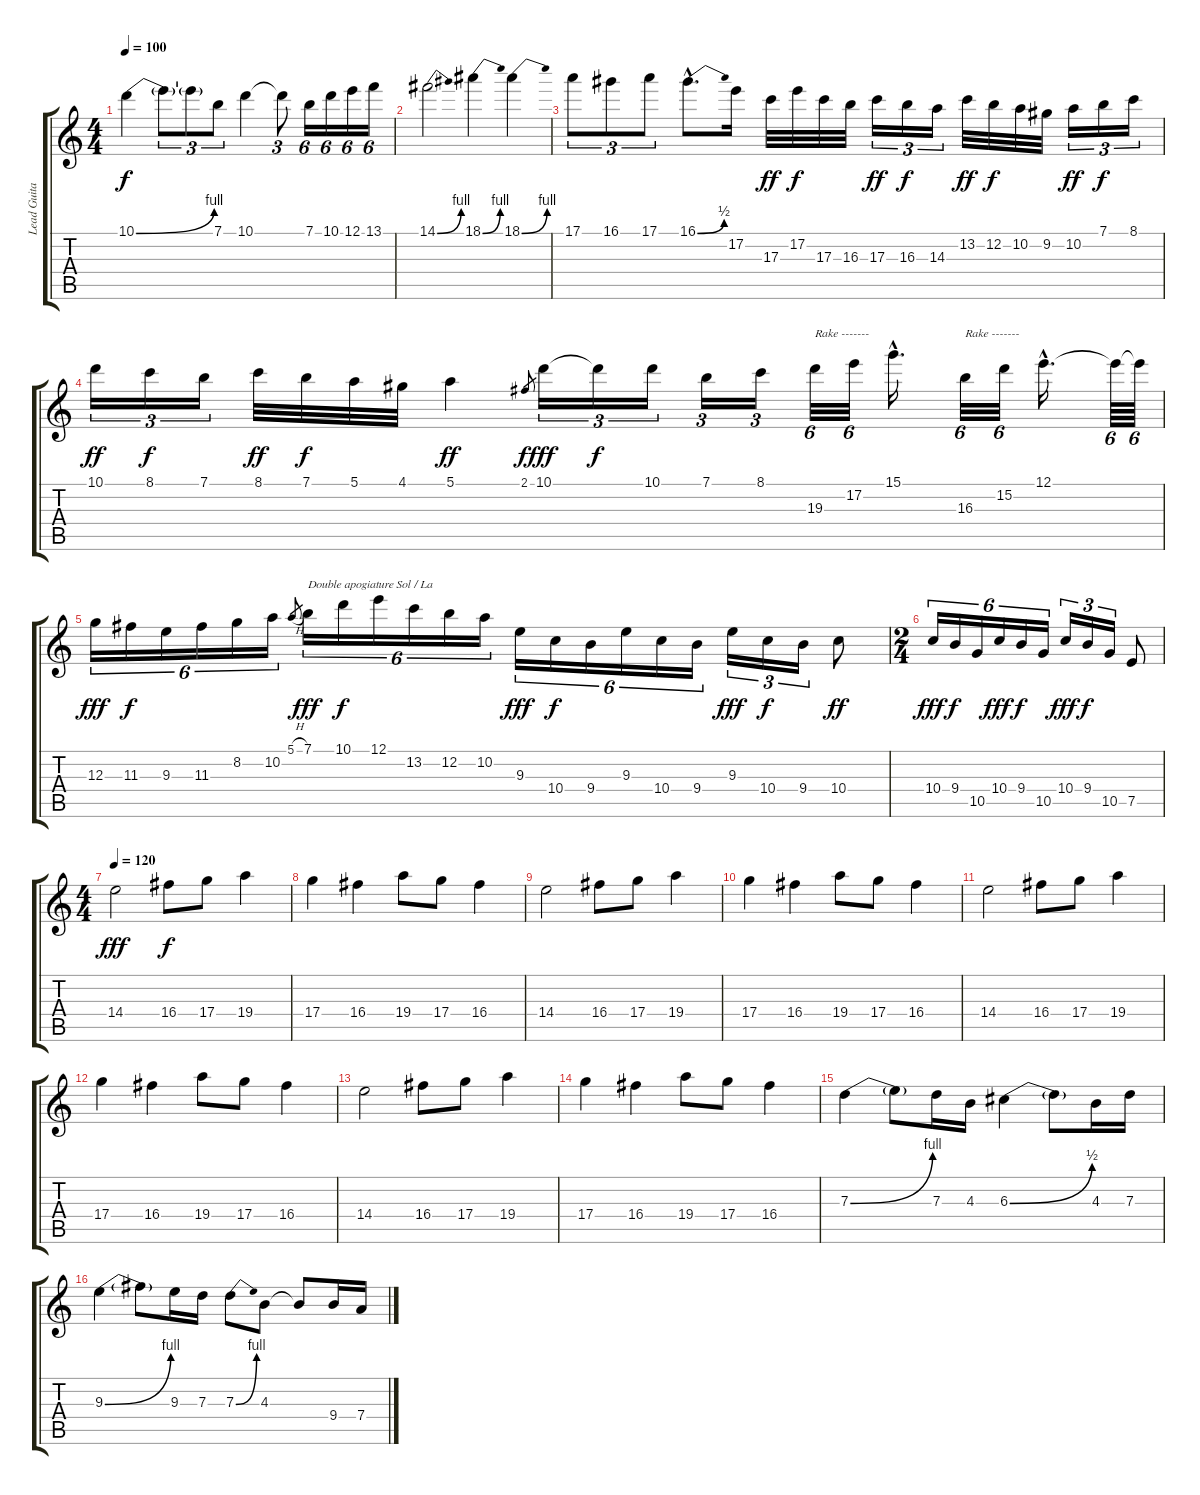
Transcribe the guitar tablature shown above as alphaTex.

\track ("Lead Guitar (Jason Becker)" "Lead Guita") {instrument electricguitarclean}
\staff {score tabs}
\tuning (E4 B3 G3 D3 A2 E2) {hide}
\ts (4 4)
\tempo 100
\clef g2
\ks c
10.1{be (bend 0 0 60 4)}.4{dy f} 10.1{t}.8{tu (3 2)} 10.1{t}.8{tu (3 2)} 7.1.8{tu (3 2)} 10.1.4 10.1{t}.8{tu (3 2)} 7.1.16{tu (6 4)} 10.1.16{tu (6 4)} 12.1.16{tu (6 4)} 13.1.16{tu (6 4)} |
14.1{be (bend 0 0 60 4)}.2 18.1{be (bend 0 0 60 4)}.4 18.1{be (bend 0 0 60 4)}.4 |
17.1.8{tu (3 2)} 16.1.8{tu (3 2)} 17.1.8{tu (3 2)} 16.1{be (bend 0 0 60 2) hac}.8{d} 17.2.16 17.3.32{dy ff} 17.2.32{dy f} 17.3.32 16.3.32 17.3.16{tu (3 2) dy ff} 16.3.16{tu (3 2) dy f} 14.3.16{tu (3 2)} 13.2.32{dy ff} 12.2.32{dy f} 10.2.32 9.2.32 10.2.16{tu (3 2) dy ff} 7.1.16{tu (3 2) dy f} 8.1.16{tu (3 2)} |
10.1.16{tu (3 2) dy ff} 8.1.16{tu (3 2) dy f} 7.1.16{tu (3 2)} 8.1.32{dy ff} 7.1.32{dy f} 5.1.32 4.1.32 5.1.4{dy ff} 2.1.8{gr dy f} 10.1.16{tu (3 2) dy fff} 10.1{t}.16{tu (3 2) dy f} 10.1.16{tu (3 2)} 7.1.16{tu (3 2)} 8.1.16{tu (3 2)} 19.3.32{tu (6 4) txt "Rake -------"} 17.2.32{tu (6 4)} 15.1{hac}.16{d} 16.3.32{tu (6 4) txt "Rake -------"} 15.2.32{tu (6 4)} 12.1{hac}.16{d} 12.1{t}.64{tu (6 4)} 12.1{t}.64{tu (6 4)} |
12.3.16{tu (6 4) dy fff} 11.3.16{tu (6 4) dy f} 9.3.16{tu (6 4)} 11.3.16{tu (6 4)} 8.2.16{tu (6 4)} 10.2.16{tu (6 4)} 5.1{h}.8{gr} 7.1.16{tu (6 4) txt "Double apogiature Sol / La" dy fff} 10.1.16{tu (6 4) dy f} 12.1.16{tu (6 4)} 13.2.16{tu (6 4)} 12.2.16{tu (6 4)} 10.2.16{tu (6 4)} 9.3.16{tu (6 4) dy fff} 10.4.16{tu (6 4) dy f} 9.4.16{tu (6 4)} 9.3.16{tu (6 4)} 10.4.16{tu (6 4)} 9.4.16{tu (6 4)} 9.3.16{tu (3 2) dy fff} 10.4.16{tu (3 2) dy f} 9.4.16{tu (3 2)} 10.4.8{dy ff} |
\ts (2 4)
10.4.16{tu (6 4) dy fff} 9.4.16{tu (6 4) dy f} 10.5.16{tu (6 4)} 10.4.16{tu (6 4) dy fff} 9.4.16{tu (6 4) dy f} 10.5.16{tu (6 4)} 10.4.16{tu (3 2) dy fff} 9.4.16{tu (3 2) dy f} 10.5.16{tu (3 2)} 7.5.8 |
\ts (4 4)
\tempo 120
14.4.2{dy fff} 16.4.8{dy f} 17.4.8 19.4.4 |
17.4.4 16.4.4 19.4.8 17.4.8 16.4.4 |
14.4.2 16.4.8 17.4.8 19.4.4 |
17.4.4 16.4.4 19.4.8 17.4.8 16.4.4 |
14.4.2 16.4.8 17.4.8 19.4.4 |
17.4.4 16.4.4 19.4.8 17.4.8 16.4.4 |
14.4.2 16.4.8 17.4.8 19.4.4 |
17.4.4 16.4.4 19.4.8 17.4.8 16.4.4 |
7.3{be (bend 0 0 60 4)}.4 7.3{t}.8 7.3.16 4.3.16 6.3{be (bend 0 0 60 2)}.4 6.3{t}.8 4.3.16 7.3.16 |
9.3{be (bend 0 0 60 4)}.4 9.3{t}.8 9.3.16 7.3.16 7.3{be (bend 0 0 60 4)}.8 4.3.8 4.3{t}.8 9.4.16 7.4.16
